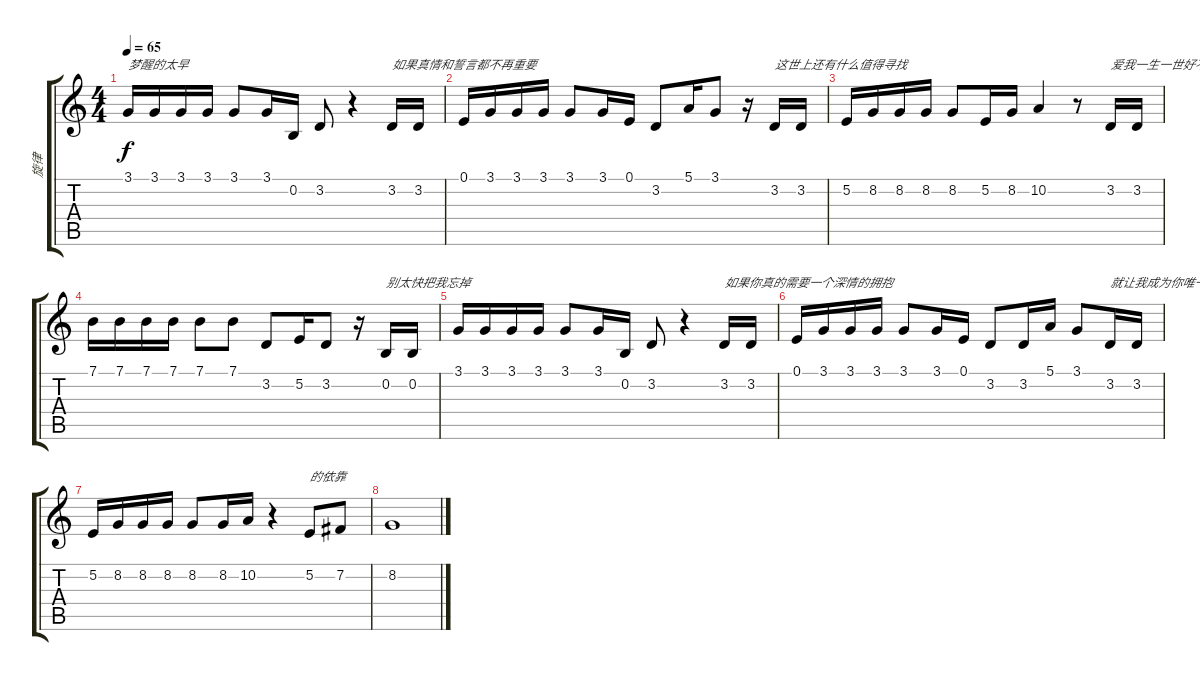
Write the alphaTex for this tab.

\track ("旋律" "旋律") {instrument brightacousticpiano}
\staff {score tabs}
\tuning (E4 B3 G3 D3 A2 E2) {hide}
\ts (4 4)
\tempo 65
\clef g2
\ks c
3.1.16{txt "梦醒的太早" dy f} 3.1.16 3.1.16 3.1.16 3.1.8 3.1.16 0.2.16 3.2.8 r.4 3.2.16{txt "如果真情和誓言都不再重要"} 3.2.16 |
0.1.16 3.1.16 3.1.16 3.1.16 3.1.8 3.1.16 0.1.16 3.2.8 5.1.16 3.1.8 r.16 3.2.16{txt "这世上还有什么值得寻找"} 3.2.16 |
5.2.16 8.2.16 8.2.16 8.2.16 8.2.8 5.2.16 8.2.16 10.2.4 r.8 3.2.16{txt "爱我一生一世好不好"} 3.2.16 |
7.1.16 7.1.16 7.1.16 7.1.16 7.1.8 7.1.8 3.2.8 5.2.16 3.2.8 r.16 0.2.16{txt "别太快把我忘掉"} 0.2.16 |
3.1.16 3.1.16 3.1.16 3.1.16 3.1.8 3.1.16 0.2.16 3.2.8 r.4 3.2.16{txt "如果你真的需要一个深情的拥抱"} 3.2.16 |
0.1.16 3.1.16 3.1.16 3.1.16 3.1.8 3.1.16 0.1.16 3.2.8 3.2.16 5.1.16 3.1.8 3.2.16{txt "就让我成为你唯一"} 3.2.16 |
5.2.16 8.2.16 8.2.16 8.2.16 8.2.8 8.2.16 10.2.16 r.4 5.2.8{txt "的依靠"} 7.2.8 |
8.2.1
